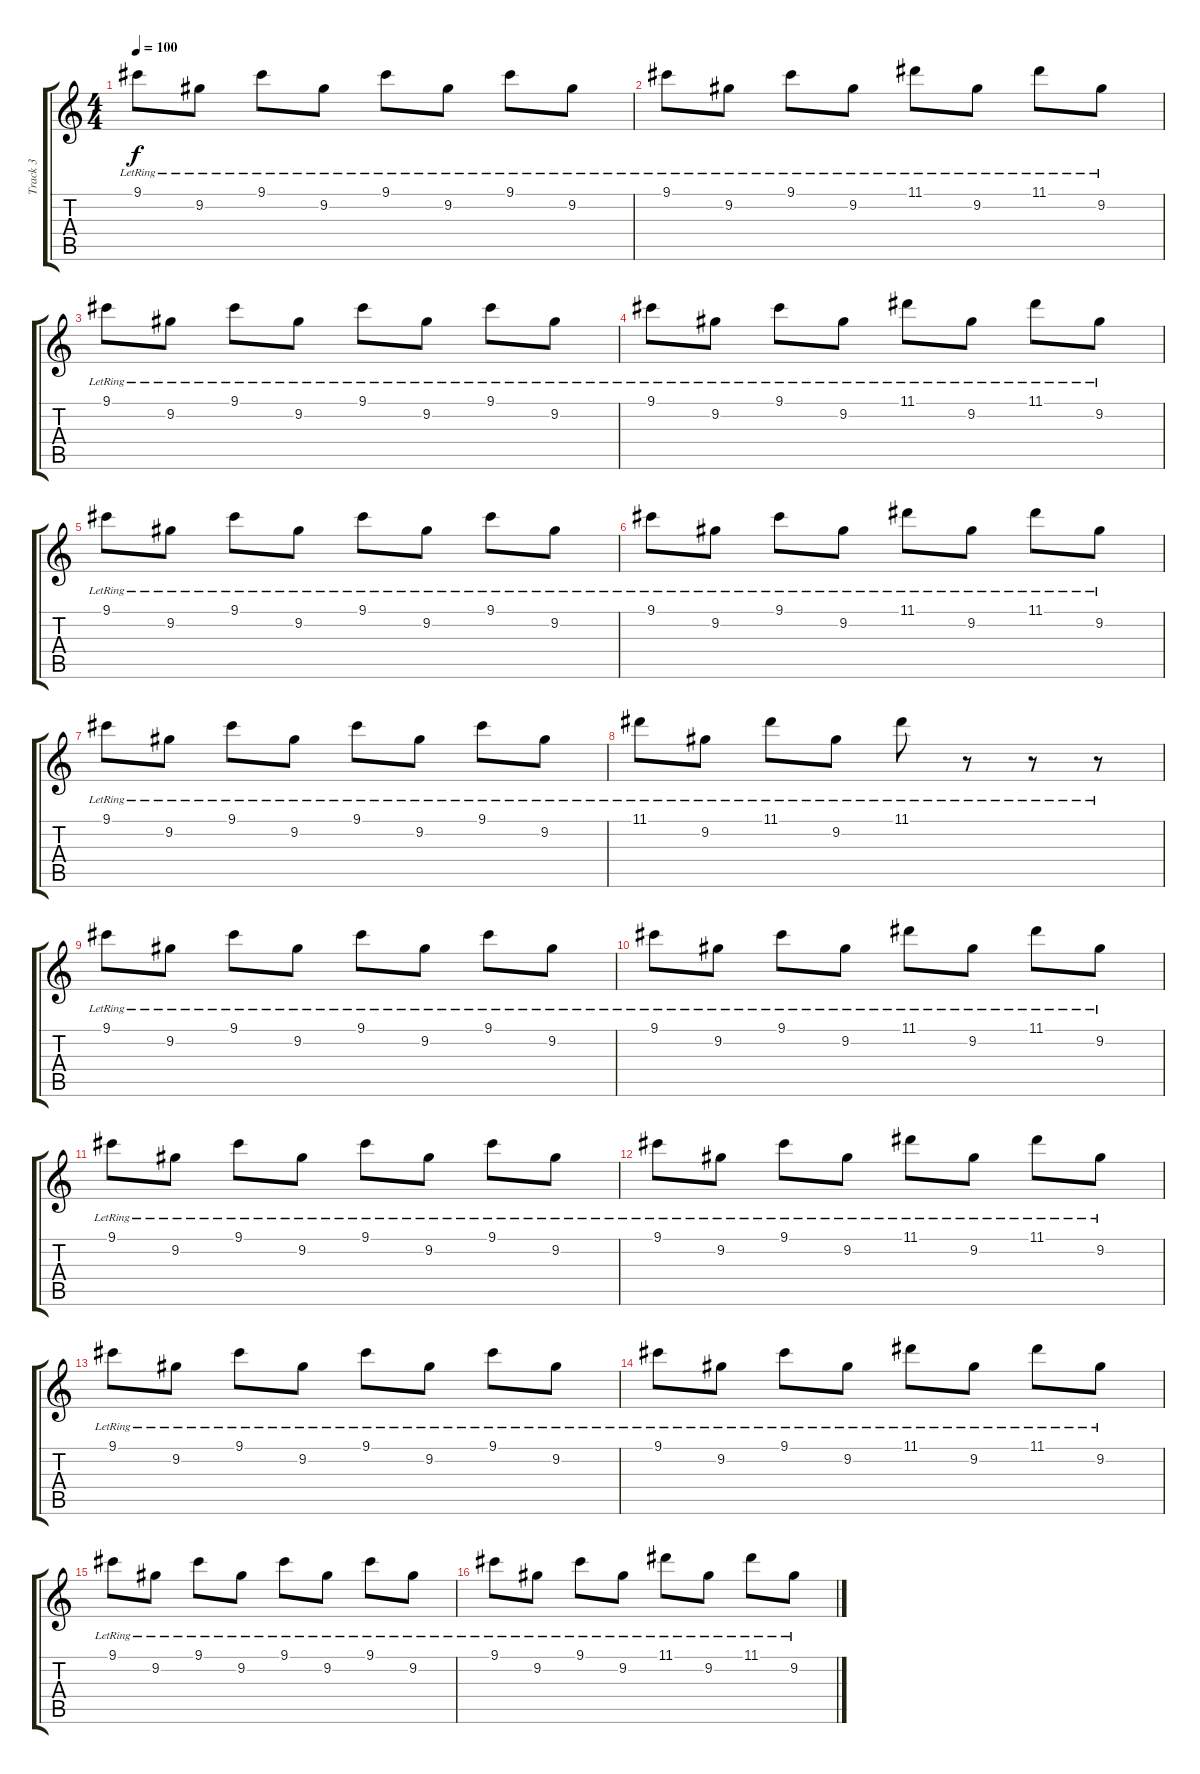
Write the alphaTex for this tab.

\track ("Track 3" "Track 3") {instrument distortionguitar}
\staff {score tabs}
\tuning (E4 B3 G3 D3 A2 D2) {hide}
\ts (4 4)
\tempo 100
\clef g2
\ks c
9.1{lr}.8{dy f volume 3} 9.2{lr}.8 9.1{lr}.8 9.2{lr}.8 9.1{lr}.8 9.2{lr}.8 9.1{lr}.8 9.2{lr}.8 |
9.1{lr}.8 9.2{lr}.8 9.1{lr}.8 9.2{lr}.8 11.1{lr}.8 9.2{lr}.8 11.1{lr}.8 9.2{lr}.8 |
9.1{lr}.8 9.2{lr}.8 9.1{lr}.8 9.2{lr}.8 9.1{lr}.8 9.2{lr}.8 9.1{lr}.8 9.2{lr}.8 |
9.1{lr}.8 9.2{lr}.8 9.1{lr}.8 9.2{lr}.8 11.1{lr}.8 9.2{lr}.8 11.1{lr}.8 9.2{lr}.8 |
9.1{lr}.8 9.2{lr}.8 9.1{lr}.8 9.2{lr}.8 9.1{lr}.8 9.2{lr}.8 9.1{lr}.8 9.2{lr}.8 |
9.1{lr}.8 9.2{lr}.8 9.1{lr}.8 9.2{lr}.8 11.1{lr}.8 9.2{lr}.8 11.1{lr}.8 9.2{lr}.8 |
9.1{lr}.8 9.2{lr}.8 9.1{lr}.8 9.2{lr}.8 9.1{lr}.8 9.2{lr}.8 9.1{lr}.8 9.2{lr}.8 |
11.1{lr}.8 9.2{lr}.8 11.1{lr}.8 9.2{lr}.8 11.1{lr}.8 r.8 r.8 r.8 |
9.1{lr}.8 9.2{lr}.8 9.1{lr}.8 9.2{lr}.8 9.1{lr}.8 9.2{lr}.8 9.1{lr}.8 9.2{lr}.8 |
9.1{lr}.8 9.2{lr}.8 9.1{lr}.8 9.2{lr}.8 11.1{lr}.8 9.2{lr}.8 11.1{lr}.8 9.2{lr}.8 |
9.1{lr}.8 9.2{lr}.8 9.1{lr}.8 9.2{lr}.8 9.1{lr}.8 9.2{lr}.8 9.1{lr}.8 9.2{lr}.8 |
9.1{lr}.8 9.2{lr}.8 9.1{lr}.8 9.2{lr}.8 11.1{lr}.8 9.2{lr}.8 11.1{lr}.8 9.2{lr}.8 |
9.1{lr}.8 9.2{lr}.8 9.1{lr}.8 9.2{lr}.8 9.1{lr}.8 9.2{lr}.8 9.1{lr}.8 9.2{lr}.8 |
9.1{lr}.8 9.2{lr}.8 9.1{lr}.8 9.2{lr}.8 11.1{lr}.8 9.2{lr}.8 11.1{lr}.8 9.2{lr}.8 |
9.1{lr}.8 9.2{lr}.8 9.1{lr}.8 9.2{lr}.8 9.1{lr}.8 9.2{lr}.8 9.1{lr}.8 9.2{lr}.8 |
9.1{lr}.8 9.2{lr}.8 9.1{lr}.8 9.2{lr}.8 11.1{lr}.8 9.2{lr}.8 11.1{lr}.8 9.2{lr}.8
